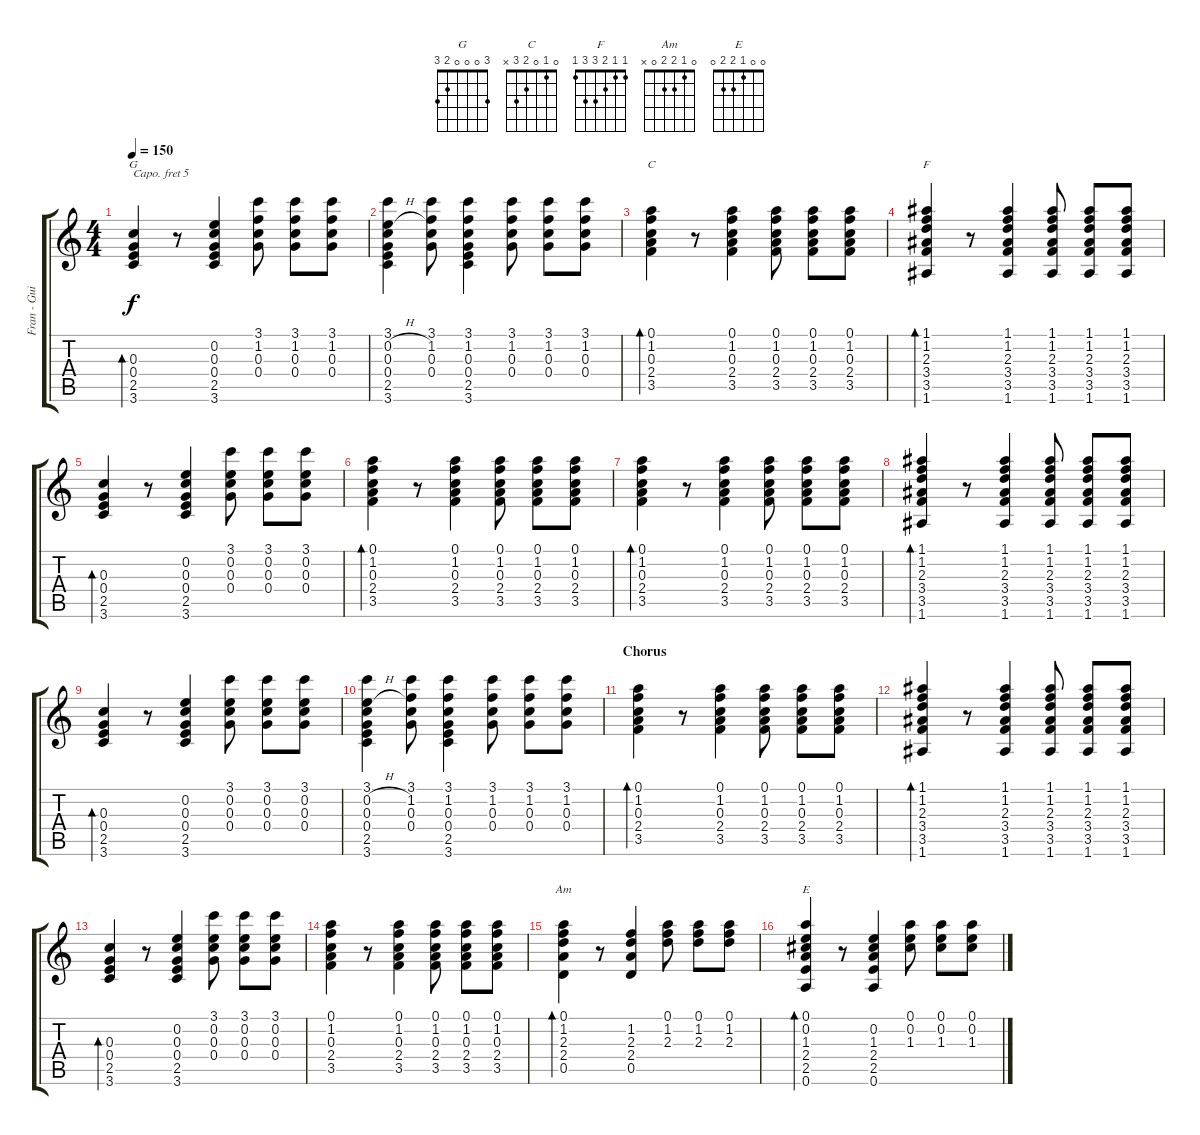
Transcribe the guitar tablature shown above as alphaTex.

\track ("Fran - Guitare (capo 5)" "Fran - Gui") {instrument acousticguitarnylon}
\staff {score tabs}
\capo 5
\tuning (E4 B3 G3 D3 A2 E2) {hide}
\chord ("G" 3 0 0 0 2 3)
\chord ("C" 0 1 0 2 3 x)
\chord ("F" 1 1 2 3 3 1)
\chord ("Am" 0 1 2 2 0 x)
\chord ("E" 0 0 1 2 2 0)
\ts (4 4)
\tempo 150
\clef g2
\ks c
(0.3 0.4 2.5 3.6).4{bd 60 ch "G" dy f} r.8 (0.2 0.3 0.4 2.5 3.6).4 (3.1 1.2 0.3 0.4).8 (3.1 1.2 0.3 0.4).8 (3.1 1.2 0.3 0.4).8 |
(3.1 0.2{h} 0.3 0.4 2.5 3.6).4 (3.1 1.2 0.3 0.4).8 (3.1 1.2 0.3 0.4 2.5 3.6).4 (3.1 1.2 0.3 0.4).8 (3.1 1.2 0.3 0.4).8 (3.1 1.2 0.3 0.4).8 |
(0.1 1.2 0.3 2.4 3.5).4{bd 60 ch "C"} r.8 (0.1 1.2 0.3 2.4 3.5).4 (0.1 1.2 0.3 2.4 3.5).8 (0.1 1.2 0.3 2.4 3.5).8 (0.1 1.2 0.3 2.4 3.5).8 |
(1.1 1.2 2.3 3.4 3.5 1.6).4{bd 60 ch "F"} r.8 (1.1 1.2 2.3 3.4 3.5 1.6).4 (1.1 1.2 2.3 3.4 3.5 1.6).8 (1.1 1.2 2.3 3.4 3.5 1.6).8 (1.1 1.2 2.3 3.4 3.5 1.6).8 |
(0.3 0.4 2.5 3.6).4{bd 60} r.8 (0.2 0.3 0.4 2.5 3.6).4 (3.1 0.2 0.3 0.4).8 (3.1 0.2 0.3 0.4).8 (3.1 0.2 0.3 0.4).8 |
(0.1 1.2 0.3 2.4 3.5).4{bd 60} r.8 (0.1 1.2 0.3 2.4 3.5).4 (0.1 1.2 0.3 2.4 3.5).8 (0.1 1.2 0.3 2.4 3.5).8 (0.1 1.2 0.3 2.4 3.5).8 |
(0.1 1.2 0.3 2.4 3.5).4{bd 60} r.8 (0.1 1.2 0.3 2.4 3.5).4 (0.1 1.2 0.3 2.4 3.5).8 (0.1 1.2 0.3 2.4 3.5).8 (0.1 1.2 0.3 2.4 3.5).8 |
(1.1 1.2 2.3 3.4 3.5 1.6).4{bd 60} r.8 (1.1 1.2 2.3 3.4 3.5 1.6).4 (1.1 1.2 2.3 3.4 3.5 1.6).8 (1.1 1.2 2.3 3.4 3.5 1.6).8 (1.1 1.2 2.3 3.4 3.5 1.6).8 |
(0.3 0.4 2.5 3.6).4{bd 60} r.8 (0.2 0.3 0.4 2.5 3.6).4 (3.1 0.2 0.3 0.4).8 (3.1 0.2 0.3 0.4).8 (3.1 0.2 0.3 0.4).8 |
(3.1 0.2{h} 0.3 0.4 2.5 3.6).4 (3.1 1.2 0.3 0.4).8 (3.1 1.2 0.3 0.4 2.5 3.6).4 (3.1 1.2 0.3 0.4).8 (3.1 1.2 0.3 0.4).8 (3.1 1.2 0.3 0.4).8 |
\section ("" "Chorus")
(0.1 1.2 0.3 2.4 3.5).4{bd 60} r.8 (0.1 1.2 0.3 2.4 3.5).4 (0.1 1.2 0.3 2.4 3.5).8 (0.1 1.2 0.3 2.4 3.5).8 (0.1 1.2 0.3 2.4 3.5).8 |
(1.1 1.2 2.3 3.4 3.5 1.6).4{bd 60} r.8 (1.1 1.2 2.3 3.4 3.5 1.6).4 (1.1 1.2 2.3 3.4 3.5 1.6).8 (1.1 1.2 2.3 3.4 3.5 1.6).8 (1.1 1.2 2.3 3.4 3.5 1.6).8 |
(0.3 0.4 2.5 3.6).4{bd 60} r.8 (0.2 0.3 0.4 2.5 3.6).4 (3.1 0.2 0.3 0.4).8 (3.1 0.2 0.3 0.4).8 (3.1 0.2 0.3 0.4).8 |
(0.1 1.2 0.3 2.4 3.5).4 r.8 (0.1 1.2 0.3 2.4 3.5).4 (0.1 1.2 0.3 2.4 3.5).8 (0.1 1.2 0.3 2.4 3.5).8 (0.1 1.2 0.3 2.4 3.5).8 |
(0.1 1.2 2.3 2.4 0.5).4{bd 60 ch "Am"} r.8 (1.2 2.3 2.4 0.5).4 (0.1 1.2 2.3).8 (0.1 1.2 2.3).8 (0.1 1.2 2.3).8 |
(0.1 0.2 1.3 2.4 2.5 0.6).4{bd 60 ch "E"} r.8 (0.2 1.3 2.4 2.5 0.6).4 (0.1 0.2 1.3).8 (0.1 0.2 1.3).8 (0.1 0.2 1.3).8
